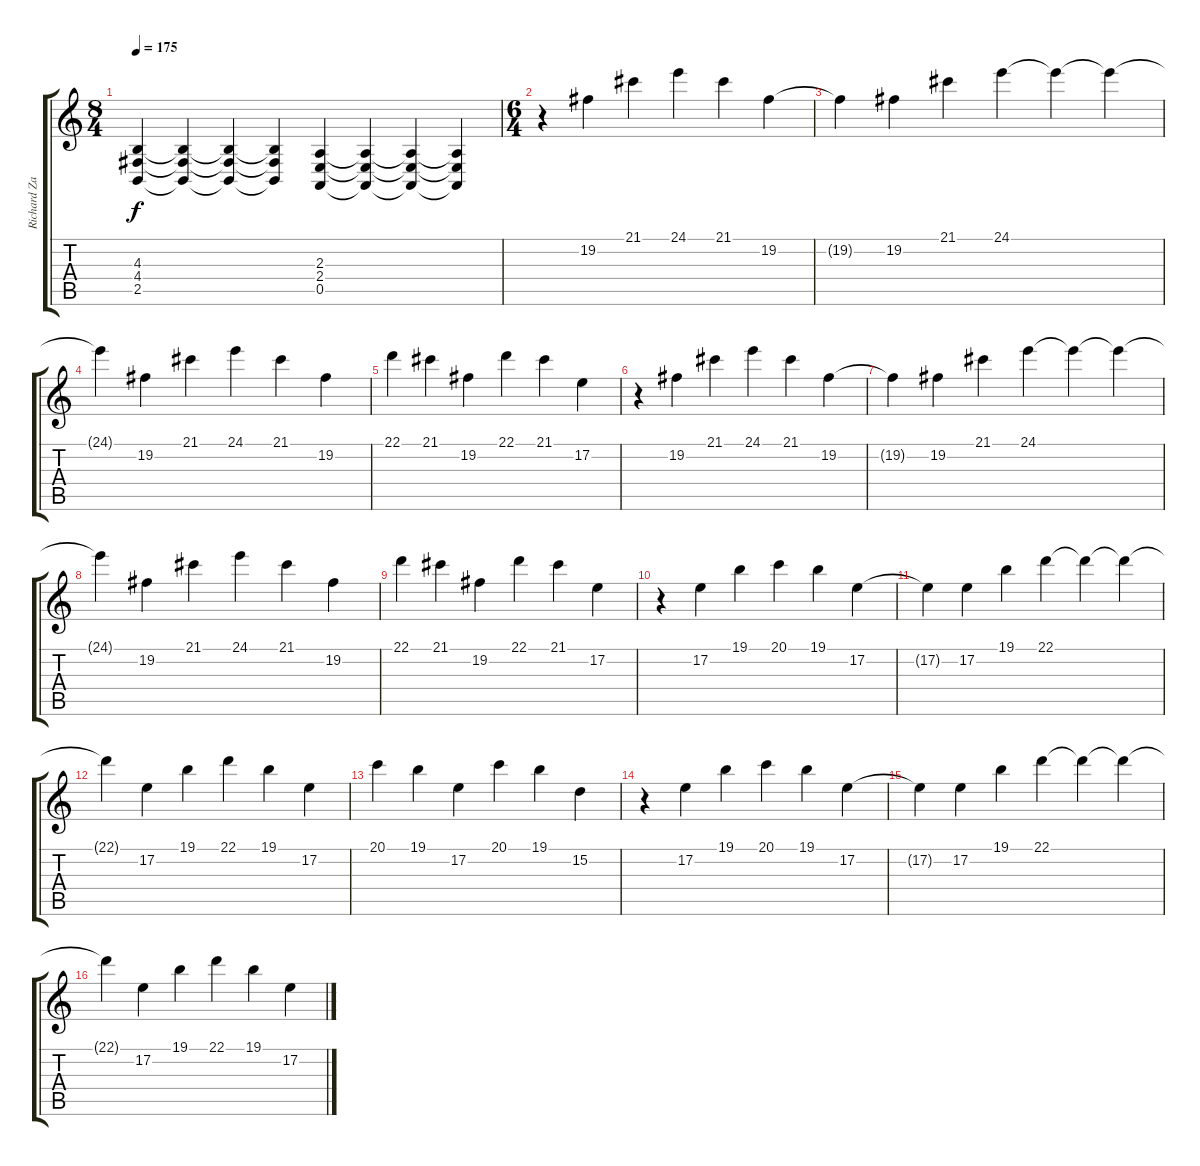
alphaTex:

\track ("Richard Zander" "Richard Za") {instrument stringensemble1}
\staff {score tabs}
\tuning (E4 B3 G3 D3 A2 D2) {hide}
\ts (8 4)
\tempo 175
\clef g2
\ks c
(4.3 4.4 2.5).4{dy f} (4.3{t} 4.4{t} 2.5{t}).4 (4.3{t} 4.4{t} 2.5{t}).4 (4.3{t} 4.4{t} 2.5{t}).4 (2.3 2.4 0.5).4 (2.3{t} 2.4{t} 0.5{t}).4 (2.3{t} 2.4{t} 0.5{t}).4 (2.3{t} 2.4{t} 0.5{t}).4 |
\ts (6 4)
r.4 19.2.4 21.1.4 24.1.4 21.1.4 19.2.4 |
19.2{t}.4 19.2.4 21.1.4 24.1.4 24.1{t}.4 24.1{t}.4 |
24.1{t}.4 19.2.4 21.1.4 24.1.4 21.1.4 19.2.4 |
22.1.4 21.1.4 19.2.4 22.1.4 21.1.4 17.2.4 |
r.4 19.2.4 21.1.4 24.1.4 21.1.4 19.2.4 |
19.2{t}.4 19.2.4 21.1.4 24.1.4 24.1{t}.4 24.1{t}.4 |
24.1{t}.4 19.2.4 21.1.4 24.1.4 21.1.4 19.2.4 |
22.1.4 21.1.4 19.2.4 22.1.4 21.1.4 17.2.4 |
r.4 17.2.4 19.1.4 20.1.4 19.1.4 17.2.4 |
17.2{t}.4 17.2.4 19.1.4 22.1.4 22.1{t}.4 22.1{t}.4 |
22.1{t}.4 17.2.4 19.1.4 22.1.4 19.1.4 17.2.4 |
20.1.4 19.1.4 17.2.4 20.1.4 19.1.4 15.2.4 |
r.4 17.2.4 19.1.4 20.1.4 19.1.4 17.2.4 |
17.2{t}.4 17.2.4 19.1.4 22.1.4 22.1{t}.4 22.1{t}.4 |
22.1{t}.4 17.2.4 19.1.4 22.1.4 19.1.4 17.2.4
